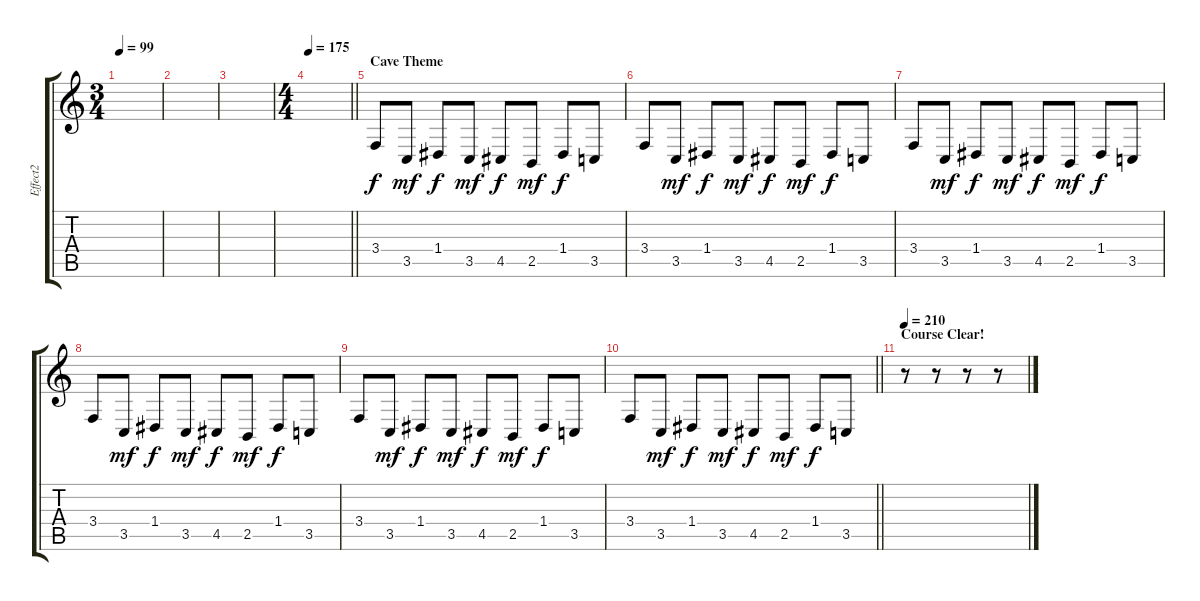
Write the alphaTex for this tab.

\track ("Effect2" "Effect2") {instrument celesta}
\staff {score tabs}
\tuning (E4 B3 G3 D3 A2 E2) {hide}
\ts (3 4)
\tempo 99
\clef g2
\ks c
|
|
|
\ts (4 4)
\tempo 175
\barLineRight lightlight
|
\section ("" "Cave Theme")
3.4.8 3.5.8{dy mf} 1.4.8{dy f} 3.5.8{dy mf} 4.5.8{dy f} 2.5.8{dy mf} 1.4.8{dy f} 3.5.8 |
3.4.8 3.5.8{dy mf} 1.4.8{dy f} 3.5.8{dy mf} 4.5.8{dy f} 2.5.8{dy mf} 1.4.8{dy f} 3.5.8 |
3.4.8 3.5.8{dy mf} 1.4.8{dy f} 3.5.8{dy mf} 4.5.8{dy f} 2.5.8{dy mf} 1.4.8{dy f} 3.5.8 |
3.4.8 3.5.8{dy mf} 1.4.8{dy f} 3.5.8{dy mf} 4.5.8{dy f} 2.5.8{dy mf} 1.4.8{dy f} 3.5.8 |
3.4.8 3.5.8{dy mf} 1.4.8{dy f} 3.5.8{dy mf} 4.5.8{dy f} 2.5.8{dy mf} 1.4.8{dy f} 3.5.8 |
\barLineRight lightlight
3.4.8 3.5.8{dy mf} 1.4.8{dy f} 3.5.8{dy mf} 4.5.8{dy f} 2.5.8{dy mf} 1.4.8{dy f} 3.5.8 |
\section ("" "Course Clear!")
\tempo 210
r.8 r.8 r.8 r.8
